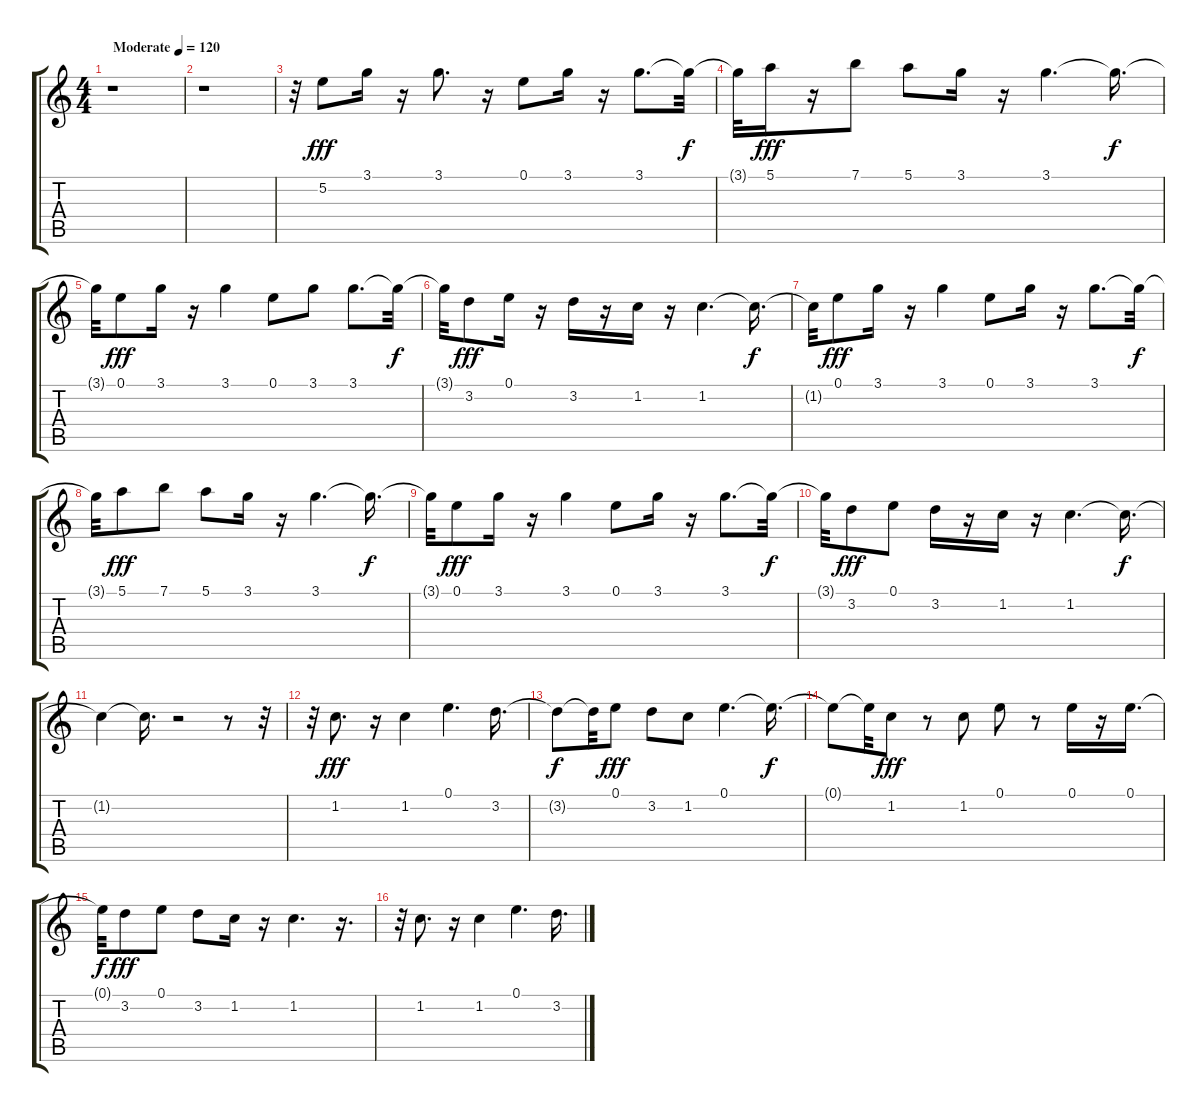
\track "" {instrument distortionguitar}
\staff {score tabs}
\tuning (E4 B3 G3 D3 A2 E2) {hide}
\ts (4 4)
\tempo (120 "Moderate")
\tempo 154
\tempo (120 "Moderate")
\clef g2
\ks c
r.1{dy fff instrument distortionguitar} |
r.1 |
r.32 5.2.8 3.1.16 r.16 3.1.8{d} r.16 0.1.8 3.1.16 r.16 3.1.8{d} 3.1{t}.32{dy f} |
3.1{t}.32 5.1.16{dy fff} r.16 7.1.8 5.1.8 3.1.16 r.16 3.1.4{d} 3.1{t}.16{d dy f} |
3.1{t}.32 0.1.8{dy fff} 3.1.16 r.16 3.1.4 0.1.8 3.1.8 3.1.8{d} 3.1{t}.32{dy f} |
3.1{t}.32 3.2.8{dy fff} 0.1.16 r.16 3.2.16 r.16 1.2.16 r.16 1.2.4{d} 1.2{t}.16{d dy f} |
1.2{t}.32 0.1.8{dy fff} 3.1.16 r.16 3.1.4 0.1.8 3.1.16 r.16 3.1.8{d} 3.1{t}.32{dy f} |
3.1{t}.32 5.1.8{dy fff} 7.1.8 5.1.8 3.1.16 r.16 3.1.4{d} 3.1{t}.16{d dy f} |
3.1{t}.32 0.1.8{dy fff} 3.1.16 r.16 3.1.4 0.1.8 3.1.16 r.16 3.1.8{d} 3.1{t}.32{dy f} |
3.1{t}.32 3.2.8{dy fff} 0.1.8 3.2.16 r.16 1.2.16 r.16 1.2.4{d} 1.2{t}.16{d dy f} |
1.2{t}.4 1.2{t}.16{d} r.2 r.8 r.32 |
r.32 1.2.8{d dy fff} r.16 1.2.4 0.1.4{d} 3.2.16{d} |
3.2{t}.8{dy f} 3.2{t}.32 0.1.8{dy fff} 3.2.8 1.2.8 0.1.4{d} 0.1{t}.16{d dy f} |
0.1{t}.8 0.1{t}.32 1.2.8{dy fff} r.8 1.2.8 0.1.8 r.8 0.1.16 r.16 0.1.16{d} |
0.1{t}.32{dy f} 3.2.8{dy fff} 0.1.8 3.2.8 1.2.16 r.16 1.2.4{d} r.16{d} |
r.32 1.2.8{d} r.16 1.2.4 0.1.4{d} 3.2.16{d}
